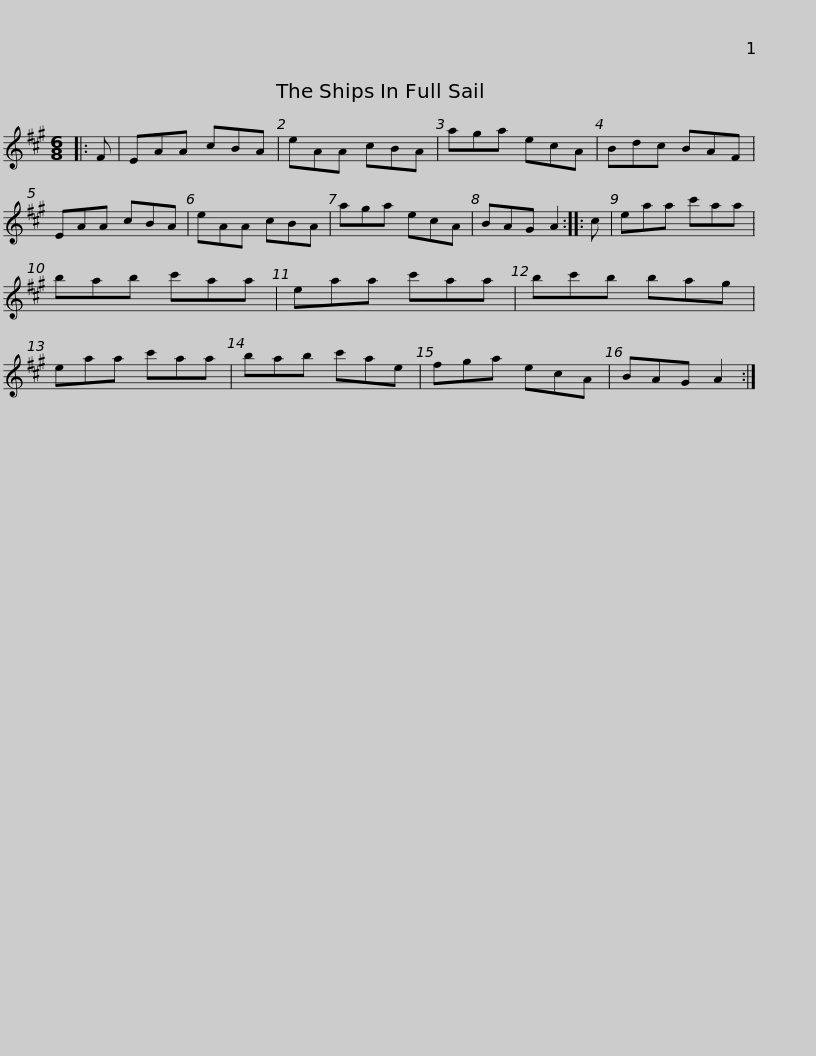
X:1
L:1/8
M:6/8
I:linebreak $
K:A
V:1 treble
V:1
|: F | EAA cBA | eAA cBA | aga ecA | Bdc BAF | %5
 EAA cBA | eAA cBA |$ aga ecA | BAG A2 :: c | %10
 eaa c'aa | bab c'aa | eaa c'aa | bc'b bag |$ eaa c'aa | %15
 bab c'ae | fga ecA | BAG A2 :| %18
